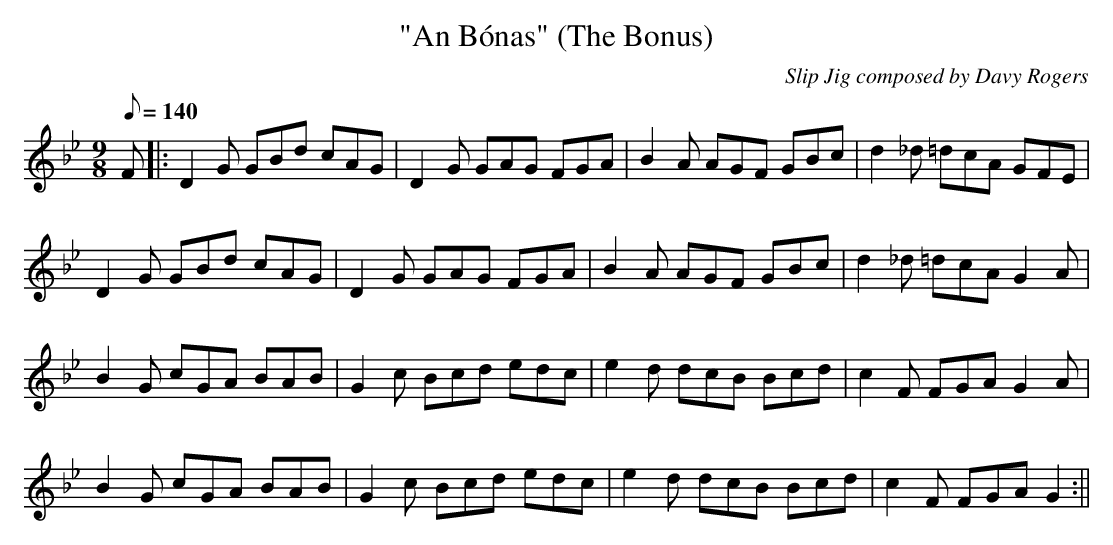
X:1
T: "An Bónas" (The Bonus)
C:Slip Jig composed by Davy Rogers
L:1/8
Q:140
K:Bb
M:9/8
F |: D2G GBd cAG | D2G GAG FGA | B2A AGF GBc | d2_d =dcA GFE |
D2G GBd cAG | D2G GAG FGA | B2A AGF GBc | d2_d =dcA G2A |
B2G cGA BAB | G2c Bcd edc | e2d dcB Bcd | c2F  FGA G2A |
B2G cGA BAB | G2c Bcd edc | e2d dcB Bcd | c2F FGA G2 :||
